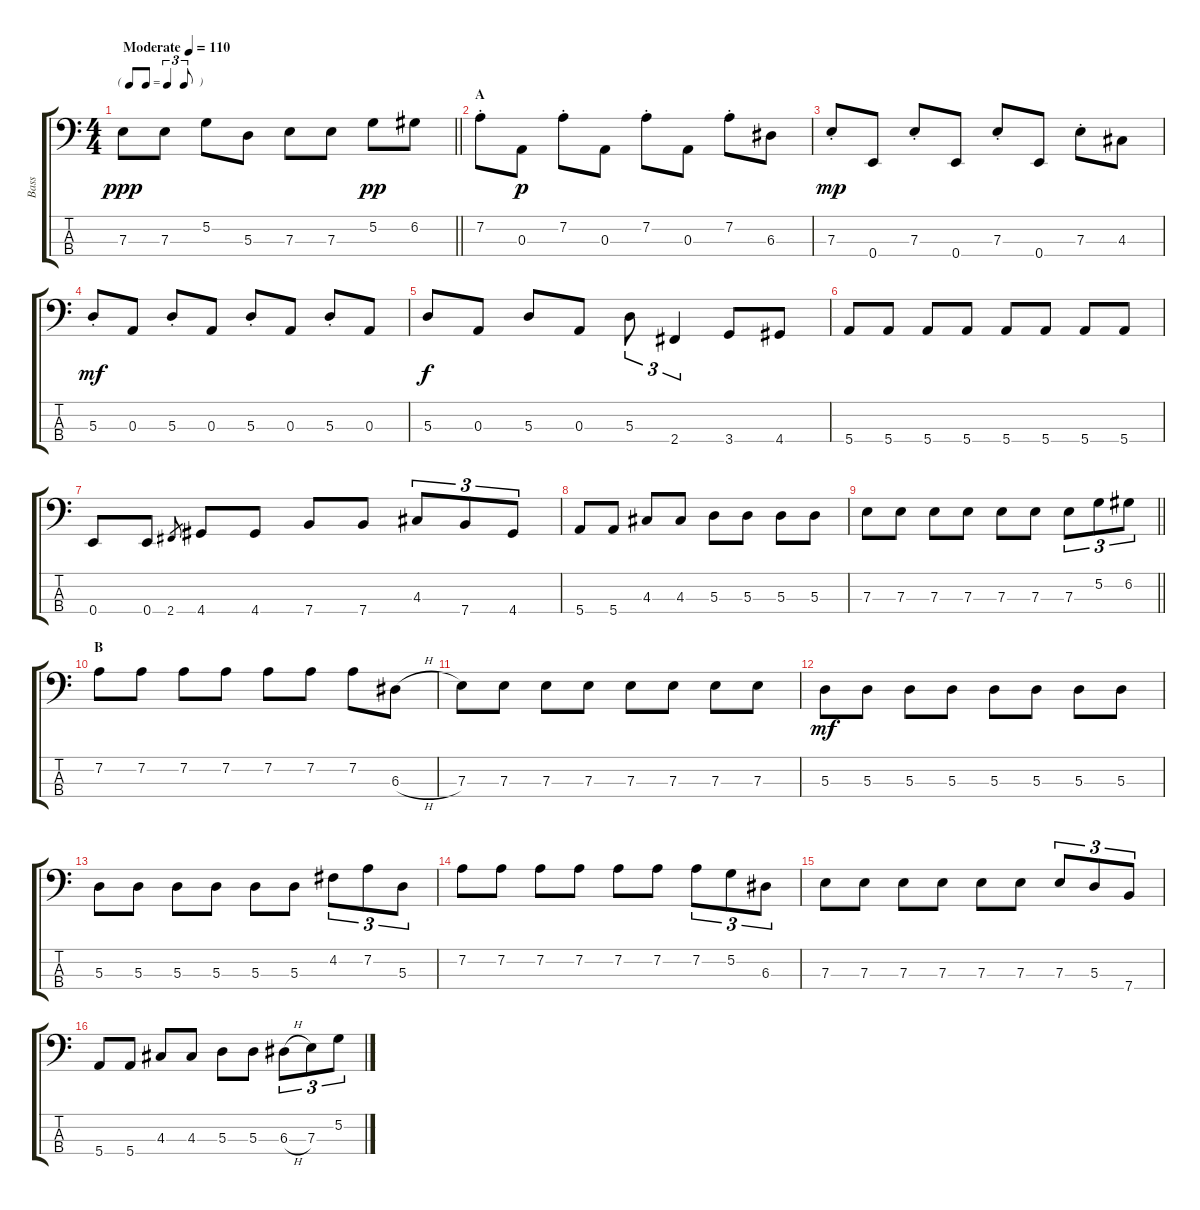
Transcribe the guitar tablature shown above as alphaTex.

\track ("Bass" "Bass") {instrument electricbassfinger}
\staff {score tabs}
\tuning (G2 D2 A1 E1) {hide}
\ts (4 4)
\tf triplet8th
\tempo (110 "Moderate")
\clef f4
\barLineRight lightlight
\ks c
7.3.8{dy ppp instrument electricbassfinger} 7.3.8 5.2.8 5.3.8 7.3.8 7.3.8 5.2.8{dy pp} 6.2.8 |
\section ("" "A")
7.2{st}.8 0.3.8{dy p} 7.2{st}.8 0.3.8 7.2{st}.8 0.3.8 7.2{st}.8 6.3.8 |
7.3{st}.8{dy mp} 0.4.8 7.3{st}.8 0.4.8 7.3{st}.8 0.4.8 7.3{st}.8 4.3.8 |
5.3{st}.8{dy mf} 0.3.8 5.3{st}.8 0.3.8 5.3{st}.8 0.3.8 5.3{st}.8 0.3.8 |
5.3.8{dy f} 0.3.8 5.3.8 0.3.8 5.3.8{tu (3 2)} 2.4.4{tu (3 2)} 3.4.8 4.4.8 |
5.4.8 5.4.8 5.4.8 5.4.8 5.4.8 5.4.8 5.4.8 5.4.8 |
0.4.8 0.4.8 2.4.8{gr} 4.4.8 4.4.8 7.4.8 7.4.8 4.3.8{tu (3 2)} 7.4.8{tu (3 2)} 4.4.8{tu (3 2)} |
5.4.8 5.4.8 4.3.8 4.3.8 5.3.8 5.3.8 5.3.8 5.3.8 |
\barLineRight lightlight
7.3.8 7.3.8 7.3.8 7.3.8 7.3.8 7.3.8 7.3.8{tu (3 2)} 5.2.8{tu (3 2)} 6.2.8{tu (3 2)} |
\section ("" "B")
7.2.8 7.2.8 7.2.8 7.2.8 7.2.8 7.2.8 7.2.8 6.3{h}.8 |
7.3.8 7.3.8 7.3.8 7.3.8 7.3.8 7.3.8 7.3.8 7.3.8 |
5.3.8{dy mf} 5.3.8 5.3.8 5.3.8 5.3.8 5.3.8 5.3.8 5.3.8 |
5.3.8 5.3.8 5.3.8 5.3.8 5.3.8 5.3.8 4.2.8{tu (3 2)} 7.2.8{tu (3 2)} 5.3.8{tu (3 2)} |
7.2.8 7.2.8 7.2.8 7.2.8 7.2.8 7.2.8 7.2.8{tu (3 2)} 5.2.8{tu (3 2)} 6.3.8{tu (3 2)} |
7.3.8 7.3.8 7.3.8 7.3.8 7.3.8 7.3.8 7.3.8{tu (3 2)} 5.3.8{tu (3 2)} 7.4.8{tu (3 2)} |
5.4.8 5.4.8 4.3.8 4.3.8 5.3.8 5.3.8 6.3{h}.8{tu (3 2)} 7.3.8{tu (3 2)} 5.2.8{tu (3 2)}
